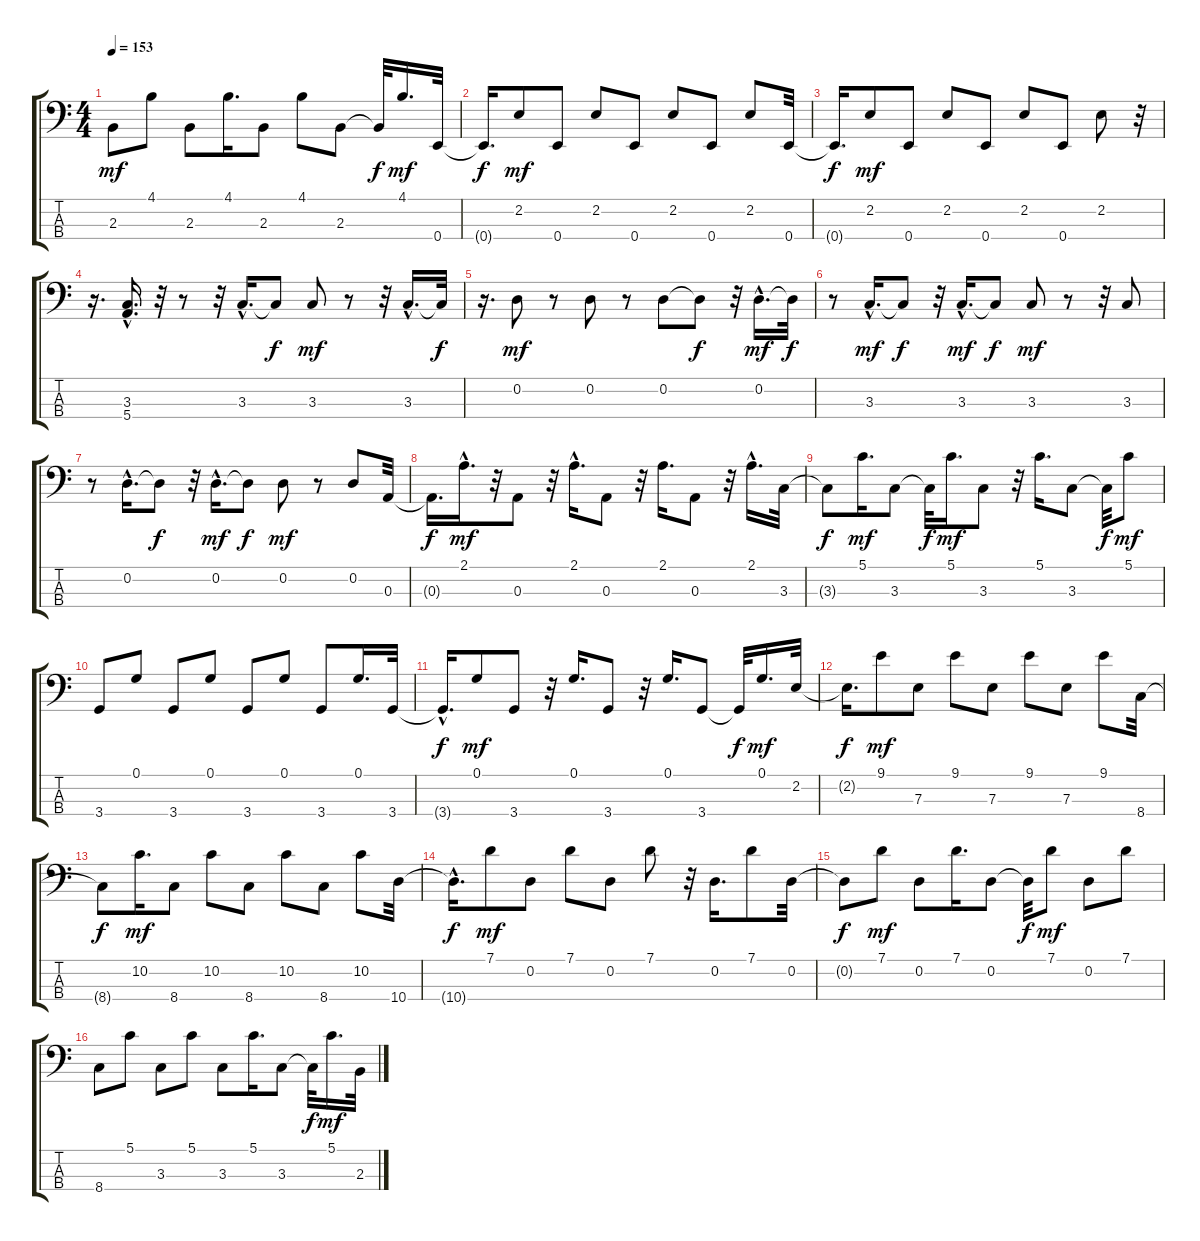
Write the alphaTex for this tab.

\track "" {instrument synthbass1}
\staff {score tabs}
\tuning (G2 D2 A1 E1) {hide}
\ts (4 4)
\tempo 153
\clef f4
\ks c
2.3.8{dy mf} 4.1.8 2.3.8 4.1.16{d} 2.3.8 4.1.8 2.3.8 2.3{t}.32{dy f} 4.1.16{d dy mf} 0.4.32 |
0.4{t}.16{d dy f} 2.2.8{dy mf} 0.4.8 2.2.8 0.4.8 2.2.8 0.4.8 2.2.8 0.4.32 |
0.4{t}.16{d dy f} 2.2.8{dy mf} 0.4.8 2.2.8 0.4.8 2.2.8 0.4.8 2.2.8 r.32 |
r.16{d} (3.3{hac} 5.4{hac}).16{d} r.32 r.8 r.32 3.3{hac}.16{d} 3.3{t}.8{dy f} 3.3.8{dy mf} r.8 r.32 3.3{hac}.16{d} 3.3{t}.32{dy f} |
r.16{d} 0.2.8{dy mf} r.8 0.2.8 r.8 0.2.8 0.2{t}.8{dy f} r.32 0.2{hac}.16{d dy mf} 0.2{t}.32{dy f} |
r.8 3.3{hac}.16{d dy mf} 3.3{t}.8{dy f} r.32 3.3{hac}.16{d dy mf} 3.3{t}.8{dy f} 3.3.8{dy mf} r.8 r.32 3.3.8 |
r.8 0.2{hac}.16{d} 0.2{t}.8{dy f} r.32 0.2{hac}.16{d dy mf} 0.2{t}.8{dy f} 0.2.8{dy mf} r.8 0.2.8 0.3.32 |
0.3{t}.16{d dy f} 2.1{hac}.16{d dy mf} r.32 0.3.8 r.32 2.1{hac}.16{d} 0.3.8 r.32 2.1.16{d} 0.3.8 r.32 2.1{hac}.16{d} 3.3.32 |
3.3{t}.8{dy f} 5.1.16{d dy mf} 3.3.8 3.3{t}.32{dy f} 5.1.16{d dy mf} 3.3.8 r.32 5.1.16{d} 3.3.8 3.3{t}.32{dy f} 5.1.8{dy mf} |
3.4.8 0.1.8 3.4.8 0.1.8 3.4.8 0.1.8 3.4.8 0.1.16{d} 3.4.32 |
3.4{hac t}.16{d dy f} 0.1.8{dy mf} 3.4.8 r.32 0.1.16{d} 3.4.8 r.32 0.1.16{d} 3.4.8 3.4{t}.32{dy f} 0.1.16{d dy mf} 2.2.32 |
2.2{t}.16{d dy f} 9.1.8{dy mf} 7.3.8 9.1.8 7.3.8 9.1.8 7.3.8 9.1.8 8.4.32 |
8.4{t}.8{dy f} 10.2.16{d dy mf} 8.4.8 10.2.8 8.4.8 10.2.8 8.4.8 10.2.8 10.4.32 |
10.4{hac t}.16{d dy f} 7.1.8{dy mf} 0.2.8 7.1.8 0.2.8 7.1.8 r.32 0.2.16{d} 7.1.8 0.2.32 |
0.2{t}.8{dy f} 7.1.8{dy mf} 0.2.8 7.1.16{d} 0.2.8 0.2{t}.32{dy f} 7.1.8{dy mf} 0.2.8 7.1.8 |
8.4.8 5.1.8 3.3.8 5.1.8 3.3.8 5.1.16{d} 3.3.8 3.3{t}.32{dy f} 5.1.16{d dy mf} 2.3.32
